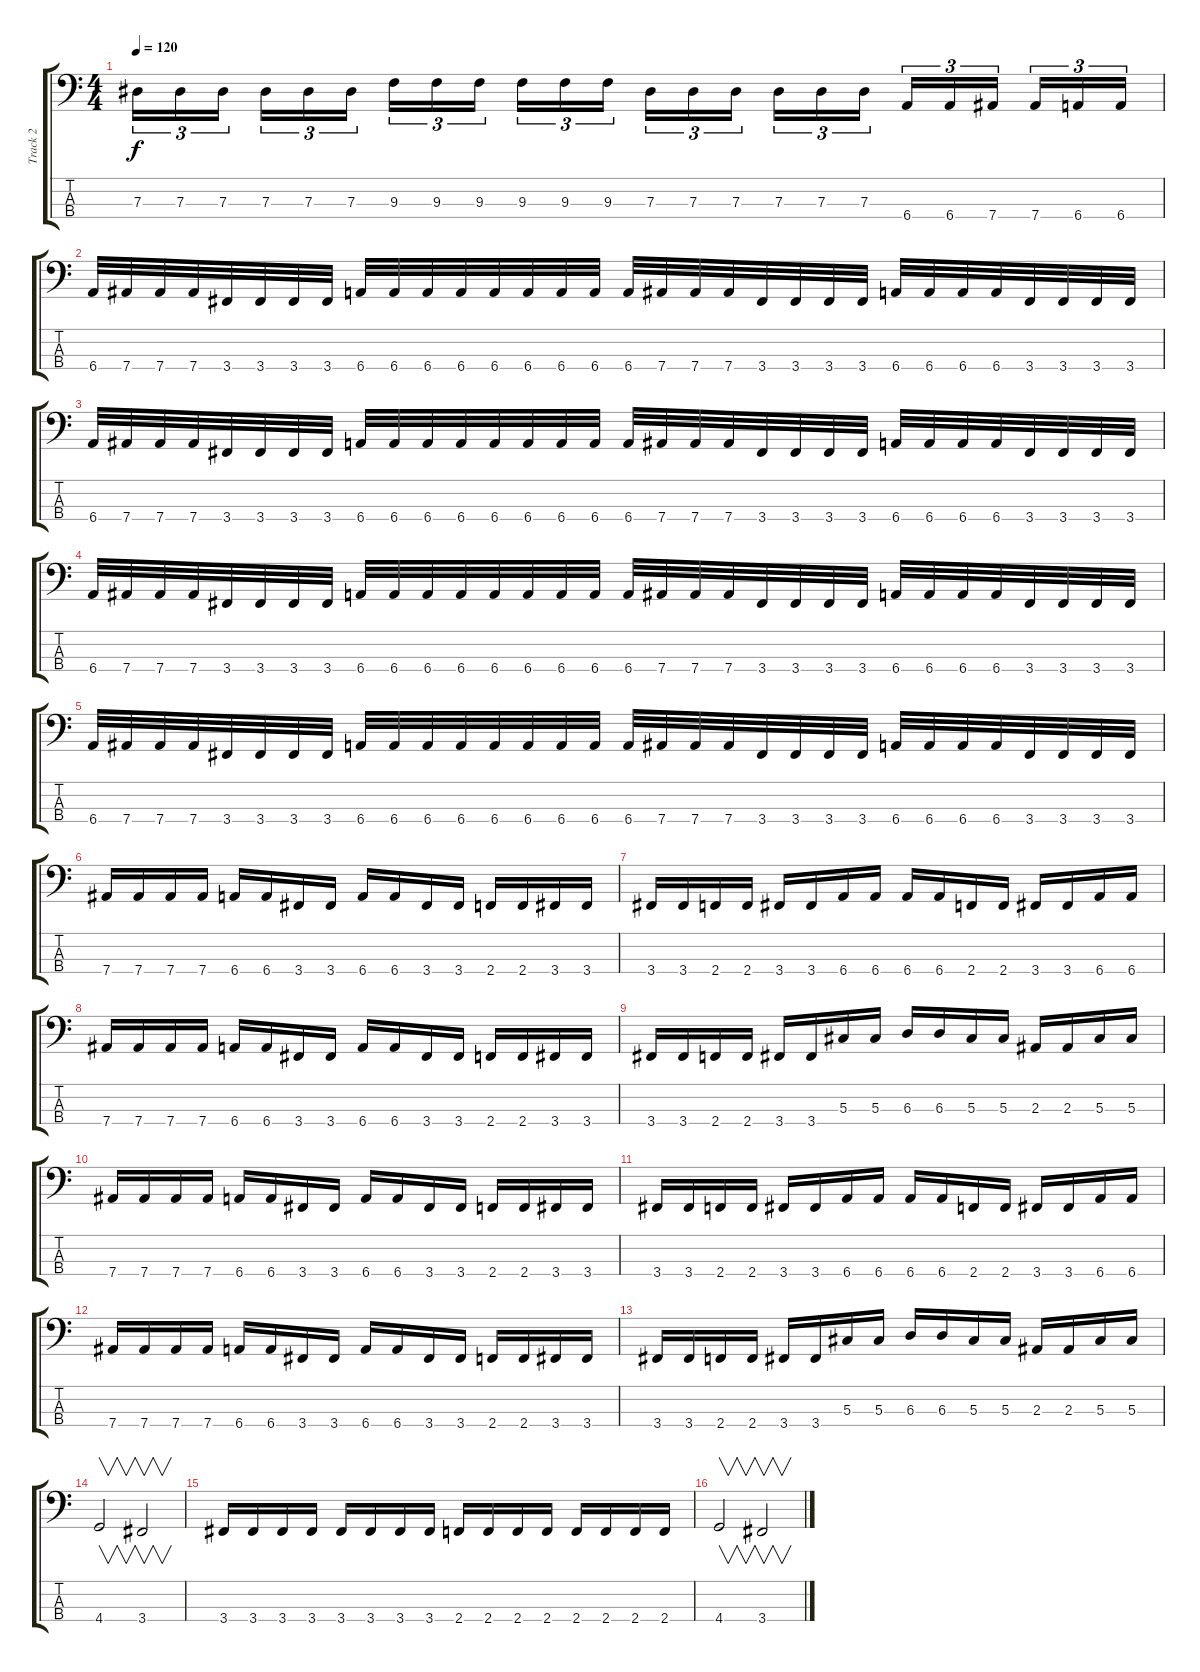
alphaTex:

\track ("Track 2" "Track 2") {instrument electricbasspick}
\staff {score tabs}
\tuning (Gb2 Db2 Ab1 Eb1) {hide}
\ts (4 4)
\tempo 120
\clef f4
\ks c
7.3.16{tu (3 2) dy f} 7.3.16{tu (3 2)} 7.3.16{tu (3 2)} 7.3.16{tu (3 2)} 7.3.16{tu (3 2)} 7.3.16{tu (3 2)} 9.3.16{tu (3 2)} 9.3.16{tu (3 2)} 9.3.16{tu (3 2)} 9.3.16{tu (3 2)} 9.3.16{tu (3 2)} 9.3.16{tu (3 2)} 7.3.16{tu (3 2)} 7.3.16{tu (3 2)} 7.3.16{tu (3 2)} 7.3.16{tu (3 2)} 7.3.16{tu (3 2)} 7.3.16{tu (3 2)} 6.4.16{tu (3 2)} 6.4.16{tu (3 2)} 7.4.16{tu (3 2)} 7.4.16{tu (3 2)} 6.4.16{tu (3 2)} 6.4.16{tu (3 2)} |
6.4.32 7.4.32 7.4.32 7.4.32 3.4.32 3.4.32 3.4.32 3.4.32 6.4.32 6.4.32 6.4.32 6.4.32 6.4.32 6.4.32 6.4.32 6.4.32 6.4.32 7.4.32 7.4.32 7.4.32 3.4.32 3.4.32 3.4.32 3.4.32 6.4.32 6.4.32 6.4.32 6.4.32 3.4.32 3.4.32 3.4.32 3.4.32 |
6.4.32 7.4.32 7.4.32 7.4.32 3.4.32 3.4.32 3.4.32 3.4.32 6.4.32 6.4.32 6.4.32 6.4.32 6.4.32 6.4.32 6.4.32 6.4.32 6.4.32 7.4.32 7.4.32 7.4.32 3.4.32 3.4.32 3.4.32 3.4.32 6.4.32 6.4.32 6.4.32 6.4.32 3.4.32 3.4.32 3.4.32 3.4.32 |
6.4.32 7.4.32 7.4.32 7.4.32 3.4.32 3.4.32 3.4.32 3.4.32 6.4.32 6.4.32 6.4.32 6.4.32 6.4.32 6.4.32 6.4.32 6.4.32 6.4.32 7.4.32 7.4.32 7.4.32 3.4.32 3.4.32 3.4.32 3.4.32 6.4.32 6.4.32 6.4.32 6.4.32 3.4.32 3.4.32 3.4.32 3.4.32 |
6.4.32 7.4.32 7.4.32 7.4.32 3.4.32 3.4.32 3.4.32 3.4.32 6.4.32 6.4.32 6.4.32 6.4.32 6.4.32 6.4.32 6.4.32 6.4.32 6.4.32 7.4.32 7.4.32 7.4.32 3.4.32 3.4.32 3.4.32 3.4.32 6.4.32 6.4.32 6.4.32 6.4.32 3.4.32 3.4.32 3.4.32 3.4.32 |
7.4.16 7.4.16 7.4.16 7.4.16 6.4.16 6.4.16 3.4.16 3.4.16 6.4.16 6.4.16 3.4.16 3.4.16 2.4.16 2.4.16 3.4.16 3.4.16 |
3.4.16 3.4.16 2.4.16 2.4.16 3.4.16 3.4.16 6.4.16 6.4.16 6.4.16 6.4.16 2.4.16 2.4.16 3.4.16 3.4.16 6.4.16 6.4.16 |
7.4.16 7.4.16 7.4.16 7.4.16 6.4.16 6.4.16 3.4.16 3.4.16 6.4.16 6.4.16 3.4.16 3.4.16 2.4.16 2.4.16 3.4.16 3.4.16 |
3.4.16 3.4.16 2.4.16 2.4.16 3.4.16 3.4.16 5.3.16 5.3.16 6.3.16 6.3.16 5.3.16 5.3.16 2.3.16 2.3.16 5.3.16 5.3.16 |
7.4.16 7.4.16 7.4.16 7.4.16 6.4.16 6.4.16 3.4.16 3.4.16 6.4.16 6.4.16 3.4.16 3.4.16 2.4.16 2.4.16 3.4.16 3.4.16 |
3.4.16 3.4.16 2.4.16 2.4.16 3.4.16 3.4.16 6.4.16 6.4.16 6.4.16 6.4.16 2.4.16 2.4.16 3.4.16 3.4.16 6.4.16 6.4.16 |
7.4.16 7.4.16 7.4.16 7.4.16 6.4.16 6.4.16 3.4.16 3.4.16 6.4.16 6.4.16 3.4.16 3.4.16 2.4.16 2.4.16 3.4.16 3.4.16 |
3.4.16 3.4.16 2.4.16 2.4.16 3.4.16 3.4.16 5.3.16 5.3.16 6.3.16 6.3.16 5.3.16 5.3.16 2.3.16 2.3.16 5.3.16 5.3.16 |
4.4.2{v} 3.4.2{v} |
3.4.16 3.4.16 3.4.16 3.4.16 3.4.16 3.4.16 3.4.16 3.4.16 2.4.16 2.4.16 2.4.16 2.4.16 2.4.16 2.4.16 2.4.16 2.4.16 |
4.4.2{v} 3.4.2{v}
